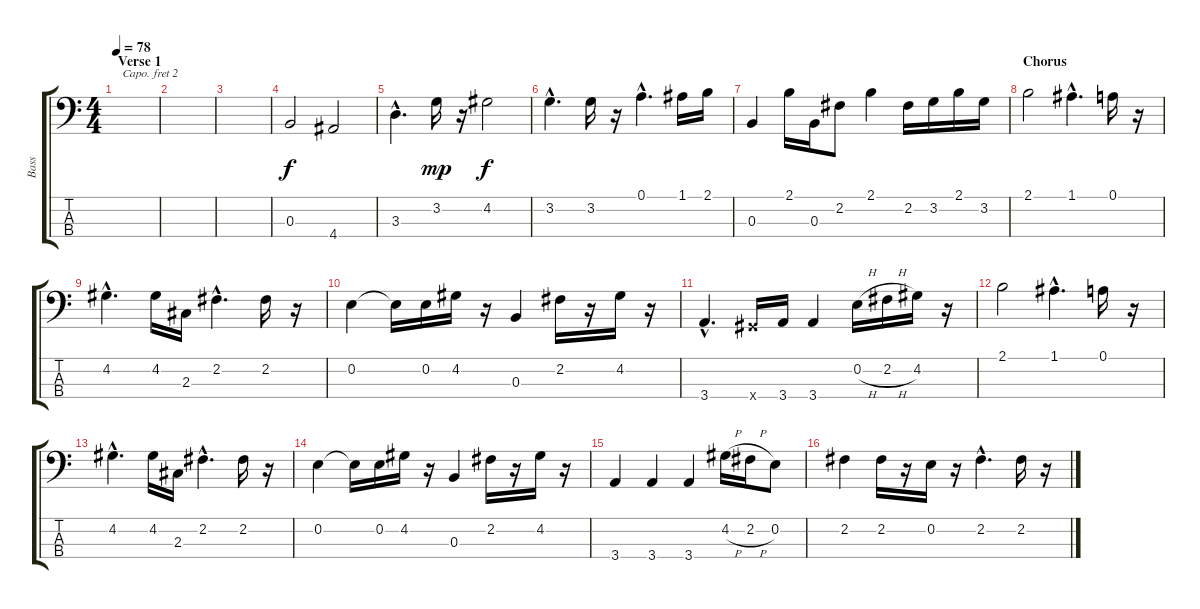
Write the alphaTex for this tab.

\track ("Bass" "Bass") {instrument acousticguitarnylon}
\staff {score tabs}
\capo 2
\tuning (G2 D2 A1 E1) {hide}
\ts (4 4)
\section ("" "Verse 1")
\tempo 78
\clef f4
\ks c
|
|
|
0.3.2 4.4.2 |
3.3{hac}.4{d} 3.2.16{dy mp} r.16 4.2.2{dy f} |
3.2{hac}.4{d} 3.2.16 r.16 0.1{hac}.4{d} 1.1.16 2.1.16 |
0.3.4 2.1.16 0.3.16 2.2.8 2.1.4 2.2.16 3.2.16 2.1.16 3.2.16 |
\section ("" "Chorus")
2.1.2 1.1{hac}.4{d} 0.1.16 r.16 |
4.2{hac}.4{d} 4.2.16 2.3.16 2.2{hac}.4{d} 2.2.16 r.16 |
0.2.4 0.2{t}.16 0.2.16 4.2.16 r.16 0.3.4 2.2.16 r.16 4.2.16 r.16 |
3.4{hac}.4{d} 2.4{x}.16 3.4.16 3.4.4 0.2{h}.16 2.2{h}.16 4.2.16 r.16 |
2.1.2 1.1{hac}.4{d} 0.1.16 r.16 |
4.2{hac}.4{d} 4.2.16 2.3.16 2.2{hac}.4{d} 2.2.16 r.16 |
0.2.4 0.2{t}.16 0.2.16 4.2.16 r.16 0.3.4 2.2.16 r.16 4.2.16 r.16 |
3.4.4 3.4.4 3.4.4 4.2{h}.16 2.2{h}.16 0.2.8 |
2.2.4 2.2.16 r.16 0.2.16 r.16 2.2{hac}.4{d} 2.2.16 r.16
